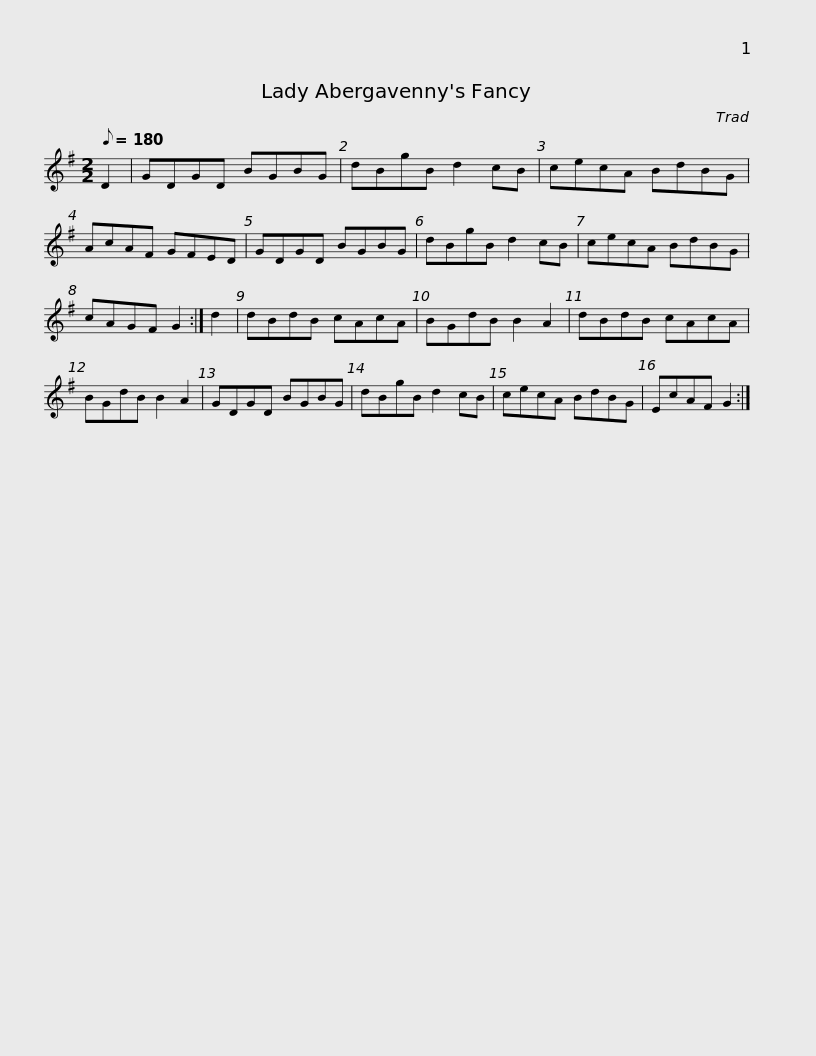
X:1
L:1/8
Q:1/8=180
M:2/2
I:linebreak $
K:G
V:1 treble
V:1
 D2 | GDGD BGBG | dBgB d2 cB | cecA BdBG | AcAF GFED | %5
 GDGD BGBG |$ dBgB d2 cB | cecA BdBG | cAGF G2 :| d2 | %10
 dBdB cAcA | BGdB B2 A2 |$ dBdB cAcA | BGdB B2 A2 | GDGD BGBG | %15
 dBgB d2 cB | cecA BdBG | EcAF G2 :| %18
